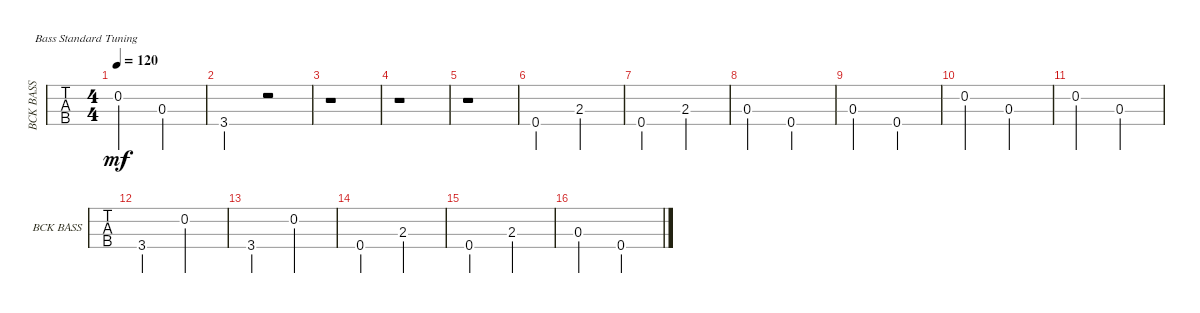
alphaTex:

\defaultSystemsLayout 4
\bracketExtendMode groupsimilarinstruments
\singleTrackTrackNamePolicy allsystems
\multiTrackTrackNamePolicy allsystems
\otherSystemsTrackNameOrientation horizontal
\track ("BCK BASS" "BCK BASS") {instrument acousticbass}
\staff {tabs}
\tuning (G2 D2 A1 E1)
\ts (4 4)
\tempo 120
\clef f4
\ks c
0.2.2{dy mf} 0.3.2 |
3.4.2 r.2 |
r.1 |
r.1 |
r.1 |
0.4.2 2.3.2 |
0.4.2 2.3.2 |
0.3.2 0.4.2 |
0.3.2 0.4.2 |
0.2.2 0.3.2 |
0.2.2 0.3.2 |
3.4.2 0.2.2 |
3.4.2 0.2.2 |
0.4.2 2.3.2 |
0.4.2 2.3.2 |
0.3.2 0.4.2
